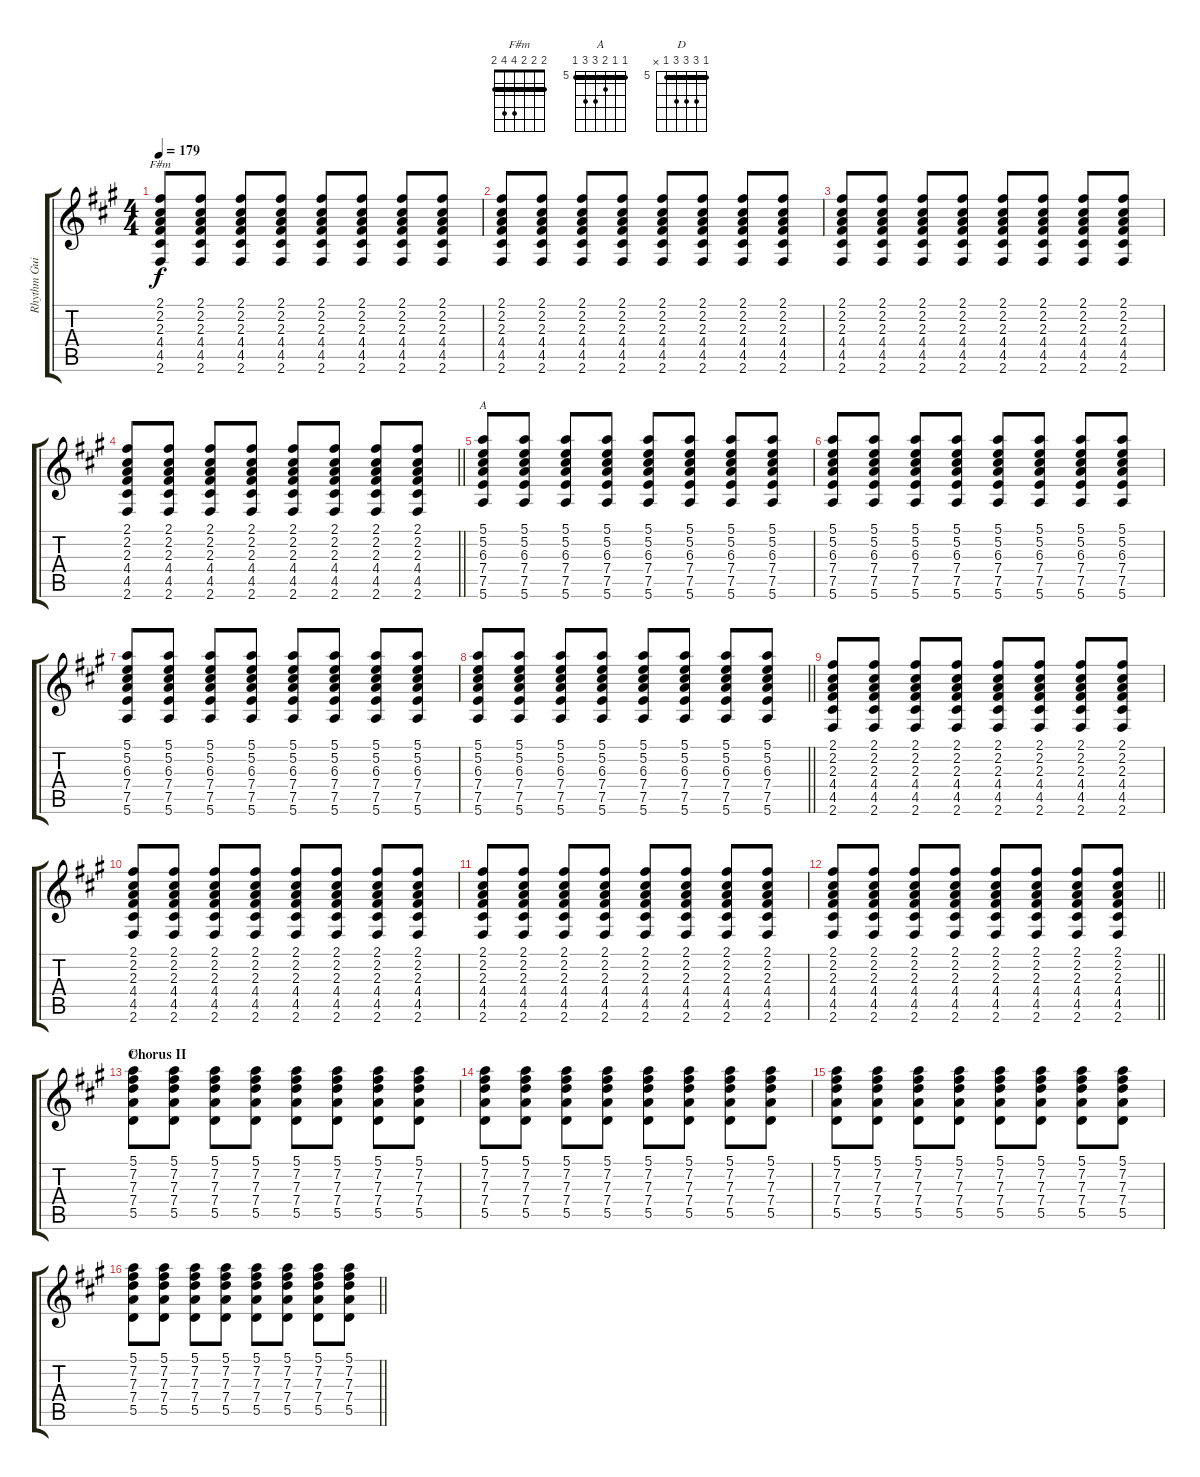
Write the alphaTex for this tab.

\track ("Rhythm Guitar" "Rhythm Gui") {instrument overdrivenguitar}
\staff {score tabs}
\tuning (E4 B3 G3 D3 A2 E2) {hide}
\chord ("F#m" 2 2 2 4 4 2) {barre 2}
\chord ("A" 5 5 6 7 7 5) {firstfret 5 barre 5}
\chord ("D" 5 7 7 7 5 x) {firstfret 5 barre 5}
\ts (4 4)
\tempo 179
\clef g2
\ks a
(2.1 2.2 2.3 4.4 4.5 2.6).8{ch "F#m" dy f} (2.1 2.2 2.3 4.4 4.5 2.6).8 (2.1 2.2 2.3 4.4 4.5 2.6).8 (2.1 2.2 2.3 4.4 4.5 2.6).8 (2.1 2.2 2.3 4.4 4.5 2.6).8 (2.1 2.2 2.3 4.4 4.5 2.6).8 (2.1 2.2 2.3 4.4 4.5 2.6).8 (2.1 2.2 2.3 4.4 4.5 2.6).8 |
(2.1 2.2 2.3 4.4 4.5 2.6).8 (2.1 2.2 2.3 4.4 4.5 2.6).8 (2.1 2.2 2.3 4.4 4.5 2.6).8 (2.1 2.2 2.3 4.4 4.5 2.6).8 (2.1 2.2 2.3 4.4 4.5 2.6).8 (2.1 2.2 2.3 4.4 4.5 2.6).8 (2.1 2.2 2.3 4.4 4.5 2.6).8 (2.1 2.2 2.3 4.4 4.5 2.6).8 |
(2.1 2.2 2.3 4.4 4.5 2.6).8 (2.1 2.2 2.3 4.4 4.5 2.6).8 (2.1 2.2 2.3 4.4 4.5 2.6).8 (2.1 2.2 2.3 4.4 4.5 2.6).8 (2.1 2.2 2.3 4.4 4.5 2.6).8 (2.1 2.2 2.3 4.4 4.5 2.6).8 (2.1 2.2 2.3 4.4 4.5 2.6).8 (2.1 2.2 2.3 4.4 4.5 2.6).8 |
\barLineRight lightlight
(2.1 2.2 2.3 4.4 4.5 2.6).8 (2.1 2.2 2.3 4.4 4.5 2.6).8 (2.1 2.2 2.3 4.4 4.5 2.6).8 (2.1 2.2 2.3 4.4 4.5 2.6).8 (2.1 2.2 2.3 4.4 4.5 2.6).8 (2.1 2.2 2.3 4.4 4.5 2.6).8 (2.1 2.2 2.3 4.4 4.5 2.6).8 (2.1 2.2 2.3 4.4 4.5 2.6).8 |
(5.1 5.2 6.3 7.4 7.5 5.6).8{ch "A"} (5.1 5.2 6.3 7.4 7.5 5.6).8 (5.1 5.2 6.3 7.4 7.5 5.6).8 (5.1 5.2 6.3 7.4 7.5 5.6).8 (5.1 5.2 6.3 7.4 7.5 5.6).8 (5.1 5.2 6.3 7.4 7.5 5.6).8 (5.1 5.2 6.3 7.4 7.5 5.6).8 (5.1 5.2 6.3 7.4 7.5 5.6).8 |
(5.1 5.2 6.3 7.4 7.5 5.6).8 (5.1 5.2 6.3 7.4 7.5 5.6).8 (5.1 5.2 6.3 7.4 7.5 5.6).8 (5.1 5.2 6.3 7.4 7.5 5.6).8 (5.1 5.2 6.3 7.4 7.5 5.6).8 (5.1 5.2 6.3 7.4 7.5 5.6).8 (5.1 5.2 6.3 7.4 7.5 5.6).8 (5.1 5.2 6.3 7.4 7.5 5.6).8 |
(5.1 5.2 6.3 7.4 7.5 5.6).8 (5.1 5.2 6.3 7.4 7.5 5.6).8 (5.1 5.2 6.3 7.4 7.5 5.6).8 (5.1 5.2 6.3 7.4 7.5 5.6).8 (5.1 5.2 6.3 7.4 7.5 5.6).8 (5.1 5.2 6.3 7.4 7.5 5.6).8 (5.1 5.2 6.3 7.4 7.5 5.6).8 (5.1 5.2 6.3 7.4 7.5 5.6).8 |
\barLineRight lightlight
(5.1 5.2 6.3 7.4 7.5 5.6).8 (5.1 5.2 6.3 7.4 7.5 5.6).8 (5.1 5.2 6.3 7.4 7.5 5.6).8 (5.1 5.2 6.3 7.4 7.5 5.6).8 (5.1 5.2 6.3 7.4 7.5 5.6).8 (5.1 5.2 6.3 7.4 7.5 5.6).8 (5.1 5.2 6.3 7.4 7.5 5.6).8 (5.1 5.2 6.3 7.4 7.5 5.6).8 |
(2.1 2.2 2.3 4.4 4.5 2.6).8 (2.1 2.2 2.3 4.4 4.5 2.6).8 (2.1 2.2 2.3 4.4 4.5 2.6).8 (2.1 2.2 2.3 4.4 4.5 2.6).8 (2.1 2.2 2.3 4.4 4.5 2.6).8 (2.1 2.2 2.3 4.4 4.5 2.6).8 (2.1 2.2 2.3 4.4 4.5 2.6).8 (2.1 2.2 2.3 4.4 4.5 2.6).8 |
(2.1 2.2 2.3 4.4 4.5 2.6).8 (2.1 2.2 2.3 4.4 4.5 2.6).8 (2.1 2.2 2.3 4.4 4.5 2.6).8 (2.1 2.2 2.3 4.4 4.5 2.6).8 (2.1 2.2 2.3 4.4 4.5 2.6).8 (2.1 2.2 2.3 4.4 4.5 2.6).8 (2.1 2.2 2.3 4.4 4.5 2.6).8 (2.1 2.2 2.3 4.4 4.5 2.6).8 |
(2.1 2.2 2.3 4.4 4.5 2.6).8 (2.1 2.2 2.3 4.4 4.5 2.6).8 (2.1 2.2 2.3 4.4 4.5 2.6).8 (2.1 2.2 2.3 4.4 4.5 2.6).8 (2.1 2.2 2.3 4.4 4.5 2.6).8 (2.1 2.2 2.3 4.4 4.5 2.6).8 (2.1 2.2 2.3 4.4 4.5 2.6).8 (2.1 2.2 2.3 4.4 4.5 2.6).8 |
\barLineRight lightlight
(2.1 2.2 2.3 4.4 4.5 2.6).8 (2.1 2.2 2.3 4.4 4.5 2.6).8 (2.1 2.2 2.3 4.4 4.5 2.6).8 (2.1 2.2 2.3 4.4 4.5 2.6).8 (2.1 2.2 2.3 4.4 4.5 2.6).8 (2.1 2.2 2.3 4.4 4.5 2.6).8 (2.1 2.2 2.3 4.4 4.5 2.6).8 (2.1 2.2 2.3 4.4 4.5 2.6).8 |
\section ("" "Chorus II")
(5.1 7.2 7.3 7.4 5.5).8{ch "D"} (5.1 7.2 7.3 7.4 5.5).8 (5.1 7.2 7.3 7.4 5.5).8 (5.1 7.2 7.3 7.4 5.5).8 (5.1 7.2 7.3 7.4 5.5).8 (5.1 7.2 7.3 7.4 5.5).8 (5.1 7.2 7.3 7.4 5.5).8 (5.1 7.2 7.3 7.4 5.5).8 |
(5.1 7.2 7.3 7.4 5.5).8 (5.1 7.2 7.3 7.4 5.5).8 (5.1 7.2 7.3 7.4 5.5).8 (5.1 7.2 7.3 7.4 5.5).8 (5.1 7.2 7.3 7.4 5.5).8 (5.1 7.2 7.3 7.4 5.5).8 (5.1 7.2 7.3 7.4 5.5).8 (5.1 7.2 7.3 7.4 5.5).8 |
(5.1 7.2 7.3 7.4 5.5).8 (5.1 7.2 7.3 7.4 5.5).8 (5.1 7.2 7.3 7.4 5.5).8 (5.1 7.2 7.3 7.4 5.5).8 (5.1 7.2 7.3 7.4 5.5).8 (5.1 7.2 7.3 7.4 5.5).8 (5.1 7.2 7.3 7.4 5.5).8 (5.1 7.2 7.3 7.4 5.5).8 |
\barLineRight lightlight
(5.1 7.2 7.3 7.4 5.5).8 (5.1 7.2 7.3 7.4 5.5).8 (5.1 7.2 7.3 7.4 5.5).8 (5.1 7.2 7.3 7.4 5.5).8 (5.1 7.2 7.3 7.4 5.5).8 (5.1 7.2 7.3 7.4 5.5).8 (5.1 7.2 7.3 7.4 5.5).8 (5.1 7.2 7.3 7.4 5.5).8
